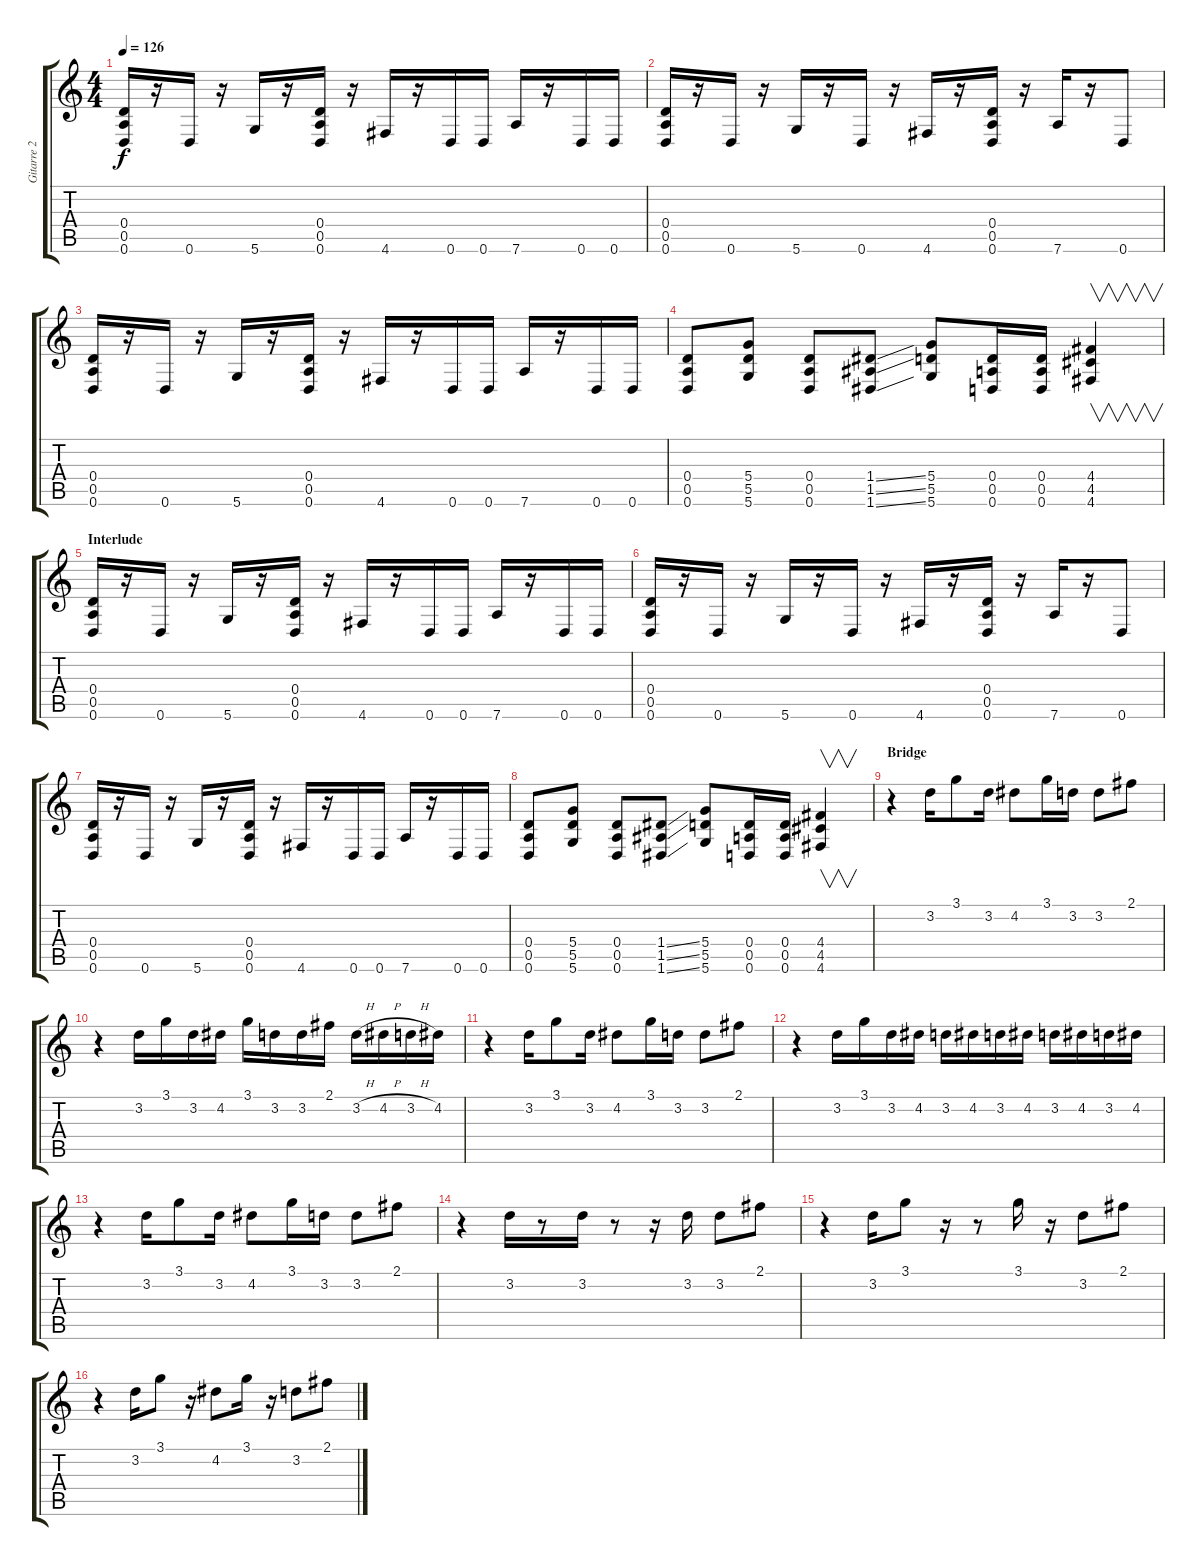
\track ("Gitarre 2" "Gitarre 2") {instrument overdrivenguitar}
\staff {score tabs}
\tuning (E4 B3 G3 D3 A2 D2) {hide}
\ts (4 4)
\tempo 126
\clef g2
\ks c
(0.4 0.5 0.6).16{dy f} r.16 0.6.16 r.16 5.6.16 r.16 (0.4 0.5 0.6).16 r.16 4.6.16 r.16 0.6.16 0.6.16 7.6.16 r.16 0.6.16 0.6.16 |
(0.4 0.5 0.6).16 r.16 0.6.16 r.16 5.6.16 r.16 0.6.16 r.16 4.6.16 r.16 (0.4 0.5 0.6).16 r.16 7.6.16 r.16 0.6.8 |
(0.4 0.5 0.6).16 r.16 0.6.16 r.16 5.6.16 r.16 (0.4 0.5 0.6).16 r.16 4.6.16 r.16 0.6.16 0.6.16 7.6.16 r.16 0.6.16 0.6.16 |
(0.4 0.5 0.6).8 (5.4 5.5 5.6).8 (0.4 0.5 0.6).8 (1.4{ss} 1.5{ss} 1.6{ss}).8 (5.4 5.5 5.6).8 (0.4 0.5 0.6).16 (0.4 0.5 0.6).16 (4.4 4.5 4.6).4{v} |
\section ("" "Interlude")
(0.4 0.5 0.6).16 r.16 0.6.16 r.16 5.6.16 r.16 (0.4 0.5 0.6).16 r.16 4.6.16 r.16 0.6.16 0.6.16 7.6.16 r.16 0.6.16 0.6.16 |
(0.4 0.5 0.6).16 r.16 0.6.16 r.16 5.6.16 r.16 0.6.16 r.16 4.6.16 r.16 (0.4 0.5 0.6).16 r.16 7.6.16 r.16 0.6.8 |
(0.4 0.5 0.6).16 r.16 0.6.16 r.16 5.6.16 r.16 (0.4 0.5 0.6).16 r.16 4.6.16 r.16 0.6.16 0.6.16 7.6.16 r.16 0.6.16 0.6.16 |
(0.4 0.5 0.6).8 (5.4 5.5 5.6).8 (0.4 0.5 0.6).8 (1.4{ss} 1.5{ss} 1.6{ss}).8 (5.4 5.5 5.6).8 (0.4 0.5 0.6).16 (0.4 0.5 0.6).16 (4.4 4.5 4.6).4{v} |
\section ("" "Bridge")
r.4 3.2.16 3.1.8 3.2.16 4.2.8 3.1.16 3.2.16 3.2.8 2.1.8 |
r.4 3.2.16 3.1.16 3.2.16 4.2.16 3.1.16 3.2.16 3.2.16 2.1.16 3.2{h}.16 4.2{h}.16 3.2{h}.16 4.2.16 |
r.4 3.2.16 3.1.8 3.2.16 4.2.8 3.1.16 3.2.16 3.2.8 2.1.8 |
r.4 3.2.16 3.1.16 3.2.16 4.2.16 3.2.16 4.2.16 3.2.16 4.2.16 3.2.16 4.2.16 3.2.16 4.2.16 |
r.4 3.2.16 3.1.8 3.2.16 4.2.8 3.1.16 3.2.16 3.2.8 2.1.8 |
r.4 3.2.16 r.8 3.2.16 r.8 r.16 3.2.16 3.2.8 2.1.8 |
r.4 3.2.16 3.1.8 r.16 r.8 3.1.16 r.16 3.2.8 2.1.8 |
r.4 3.2.16 3.1.8 r.16 4.2.8 3.1.16 r.16 3.2.8 2.1.8
